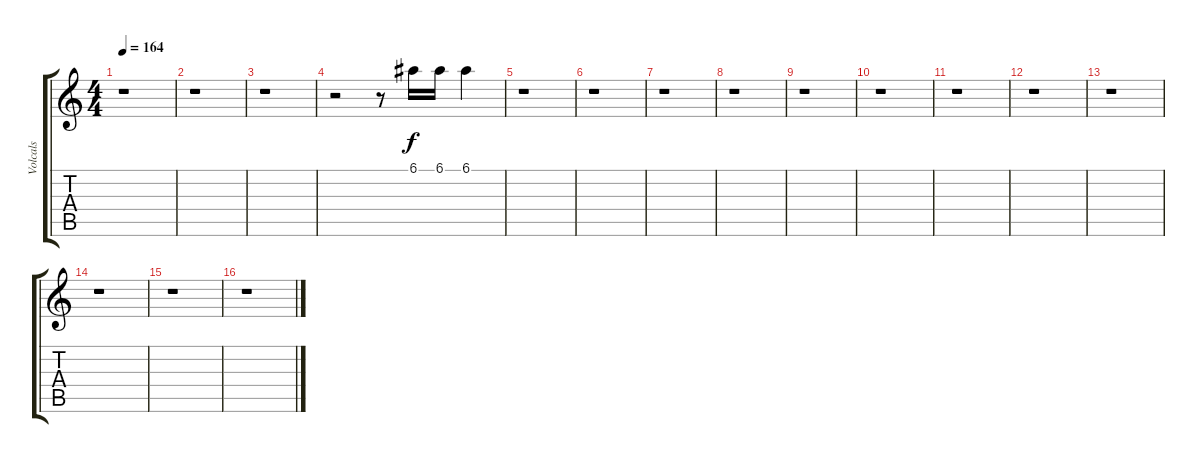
\track ("Volcals" "Volcals") {instrument acousticguitarnylon}
\staff {score tabs}
\tuning (E4 B3 G3 D3 A2 E2) {hide}
\ts (4 4)
\tempo 164
\clef g2
\ks c
r.1{dy f} |
r.1 |
r.1 |
r.2 r.8 6.1.16 6.1.16 6.1.4 |
r.1 |
r.1 |
r.1 |
r.1 |
r.1 |
r.1 |
r.1 |
r.1 |
r.1 |
r.1 |
r.1 |
r.1
